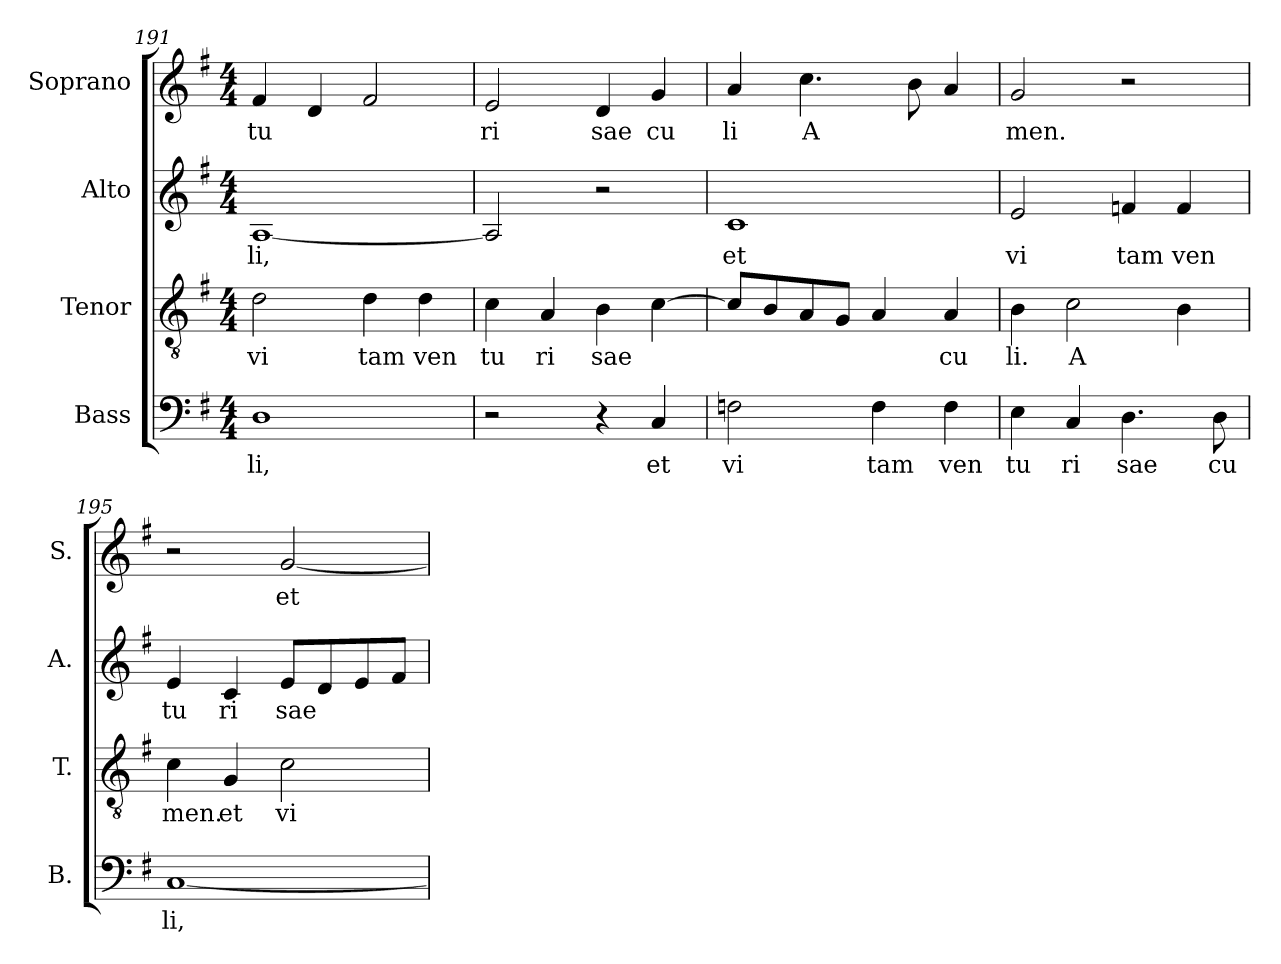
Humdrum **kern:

**kern	**text	**kern	**text	**kern	**text	**kern	**text
*part4	*part4	*part3	*part3	*part2	*part2	*part1	*part1
*staff4	*staff4	*staff3	*staff3	*staff2	*staff2	*staff1	*staff1
*I"Bass	*	*I"Tenor	*	*I"Alto	*	*I"Soprano	*
*I'B.	*	*I'T.	*	*I'A.	*	*I'S.	*
*clefF4	*	*clefGv2	*	*clefG2	*	*clefG2	*
*	*	*ITrd7c12	*	*	*	*	*
*k[f#]	*	*k[f#]	*	*k[f#]	*	*k[f#]	*
*G:	*	*G:	*	*G:	*	*G:	*
*M4/4	*	*M4/4	*	*M4/4	*	*M4/4	*
=191	=191	=191	=191	=191	=191	=191	=191
!	!LO:LY:b:color=#000000	!	!	!	!	!	!
!	!	!	!LO:LY:b:color=#000000	!	!	!	!
!	!	!	!	!	!LO:LY:b:color=#000000	!	!
!	!	!	!	!	!	!	!LO:LY:b:color=#000000
1Di	li,	2Di\	vi	[1Ai	li,	4f#i/	tu
.	.	.	.	.	.	4di/	.
!	!	!	!LO:LY:b:color=#000000	!	!	!	!
.	.	4Di\	tam	.	.	2f#i/	.
!	!	!	!LO:LY:b:color=#000000	!	!	!	!
.	.	4Di\	ven	.	.	.	.
!!LO:PB:g=z
=192	=192	=192	=192	=192	=192	=192	=192
!	!	!	!LO:LY:b:color=#000000	!	!	!	!
!	!	!	!	!	!	!	!LO:LY:b:color=#000000
2r	.	4Ci\	tu	2Ai/]	.	2ei/	ri
!	!	!	!LO:LY:b:color=#000000	!	!	!	!
.	.	4AAi/	ri	.	.	.	.
!	!	!	!LO:LY:b:color=#000000	!	!	!	!
!	!	!	!	!	!	!	!LO:LY:b:color=#000000
4r	.	4BBi\	sae	2r	.	4di/	sae
!	!LO:LY:b:color=#000000	!	!	!	!	!	!
!	!	!	!	!	!	!	!LO:LY:b:color=#000000
4Ci/	et	[4Ci\	.	.	.	4gi/	cu
=193	=193	=193	=193	=193	=193	=193	=193
!	!LO:LY:b:color=#000000	!	!	!	!	!	!
!	!	!	!	!	!LO:LY:b:color=#000000	!	!
!	!	!	!	!	!	!	!LO:LY:b:color=#000000
2Fni\	vi	8Ci/L]	.	1ci	et	4ai/	li
.	.	8BBi/	.	.	.	.	.
!	!	!	!	!	!	!	!LO:LY:b:color=#000000
.	.	8AAi/	.	.	.	4.cci\	A
.	.	8GGi/J	.	.	.	.	.
!	!LO:LY:b:color=#000000	!	!	!	!	!	!
4Fi\	tam	4AAi/	.	.	.	.	.
.	.	.	.	.	.	8bi\	.
!	!LO:LY:b:color=#000000	!	!	!	!	!	!
!	!	!	!LO:LY:b:color=#000000	!	!	!	!
4Fi\	ven	4AAi/	cu	.	.	4ai/	.
=194	=194	=194	=194	=194	=194	=194	=194
!	!LO:LY:b:color=#000000	!	!	!	!	!	!
!	!	!	!LO:LY:b:color=#000000	!	!	!	!
!	!	!	!	!	!LO:LY:b:color=#000000	!	!
!	!	!	!	!	!	!	!LO:LY:b:color=#000000
4Ei\	tu	4BBi\	li.	2ei/	vi	2gi/	men.
!	!LO:LY:b:color=#000000	!	!	!	!	!	!
!	!	!	!LO:LY:b:color=#000000	!	!	!	!
4Ci/	ri	2Ci\	A	.	.	.	.
!	!LO:LY:b:color=#000000	!	!	!	!	!	!
!	!	!	!	!	!LO:LY:b:color=#000000	!	!
4.Di\	sae	.	.	4fni/	tam	2r	.
!	!	!	!	!	!LO:LY:b:color=#000000	!	!
.	.	4BBi\	.	4fi/	ven	.	.
!	!LO:LY:b:color=#000000	!	!	!	!	!	!
8Di\	cu	.	.	.	.	.	.
=195	=195	=195	=195	=195	=195	=195	=195
!	!LO:LY:b:color=#000000	!	!	!	!	!	!
!	!	!	!LO:LY:b:color=#000000	!	!	!	!
!	!	!	!	!	!LO:LY:b:color=#000000	!	!
[1Ci	li,	4Ci\	men.	4ei/	tu	2r	.
!	!	!	!LO:LY:b:color=#000000	!	!	!	!
!	!	!	!	!	!LO:LY:b:color=#000000	!	!
.	.	4GGi/	et	4ci/	ri	.	.
!	!	!	!LO:LY:b:color=#000000	!	!	!	!
!	!	!	!	!	!LO:LY:b:color=#000000	!	!
!	!	!	!	!	!	!	!LO:LY:b:color=#000000
.	.	2Ci\	vi	8ei/L	sae	[2gi/	et
.	.	.	.	8di/	.	.	.
.	.	.	.	8ei/	.	.	.
.	.	.	.	8f#i/J	.	.	.
=	=	=	=	=	=	=	=
*-	*-	*-	*-	*-	*-	*-	*-
